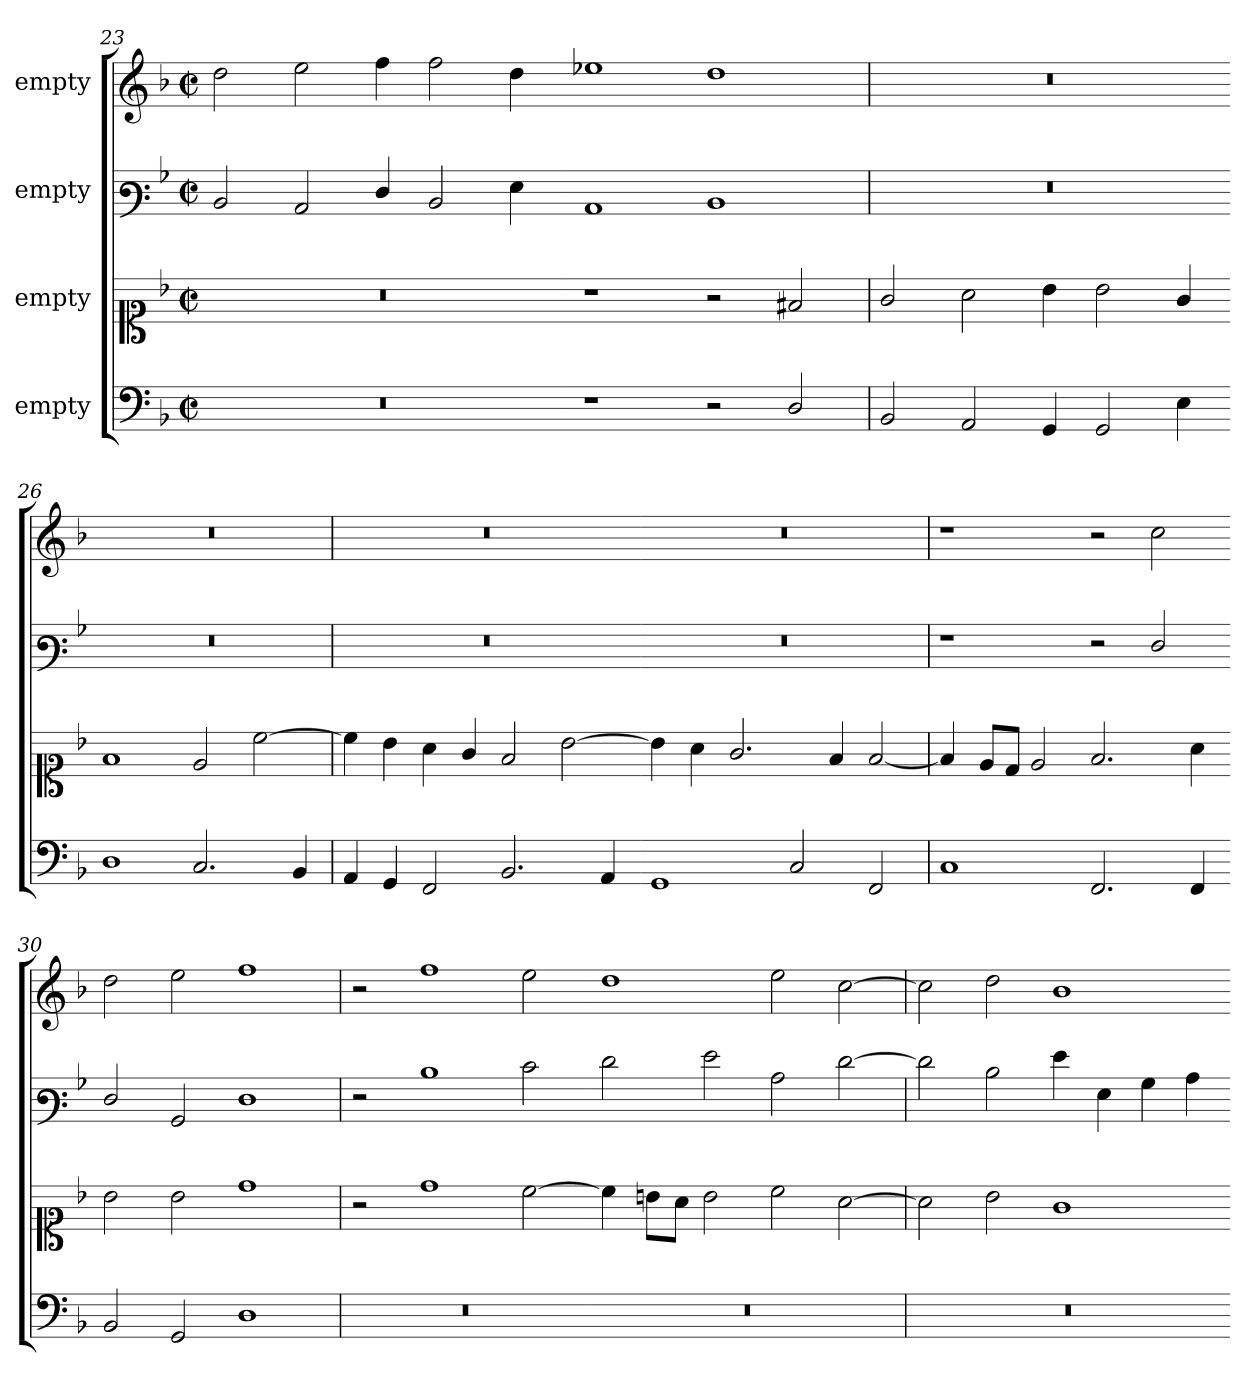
**kern	**kern	**kern	**kern
*part4	*part3	*part2	*part1
*staff4	*staff3	*staff2	*staff1
*I"empty	*I"empty	*I"empty	*I"empty
*clefF4	*clefC1	*clefF3	*clefG2
*k[b-]	*k[b-]	*k[b-]	*k[b-]
*F:	*F:	*F:	*F:
*M2/1	*M2/1	*M2/1	*M2/1
*met(c|)	*met(c|)	*met(c|)	*met(c|)
=23	=23	=23	=23
0r	0r	2D/	2dd\
.	.	2C/	2ee\
.	.	4F/	4ff\
.	.	2D/	2ff\
.	.	4G\	4dd\
=24-	=24-	=24-	=24-
1r	1r	1C	1ee-X
2r	2r	1D	1dd
2D/	2f#X/	.	.
=25	=25	=25	=25
2BB-/	2g/	0r	0r
2AA/	2a\	.	.
4GG/	4b-\	.	.
2GG/	2b-\	.	.
4E\	4g/	.	.
=26-	=26-	=26-	=26-
1D	1f	0r	0r
2.C/	2e/	.	.
.	[2cc\	.	.
4BB-/	.	.	.
=27	=27	=27	=27
4AA/	4cc!\]	0r	0r
4GG/	4b-\	.	.
2FF/	4a\	.	.
.	4g/	.	.
2.BB-/	2f/	.	.
.	[2b-\	.	.
4AA/	.	.	.
=28-	=28-	=28-	=28-
1GG	4b-\]	0r	0r
.	4a\	.	.
.	2.g/	.	.
2C/	.	.	.
.	4f/	.	.
2FF/	[2f/	.	.
=29	=29	=29	=29
1C	4f!/]	1r	1r
.	8e/L	.	.
.	8d/J	.	.
.	2e/	.	.
2.FF/	2.f/	2r	2r
.	.	2F/	2cc\
4FF/	4a\	.	.
=30-	=30-	=30-	=30-
2BB-/	2b-\	2F/	2dd\
2GG/	2b-\	2BB-/	2ee\
1D	1dd	1F	1ff
=31	=31	=31	=31
0r	2r	2r	2r
.	1dd	1d	1ff
.	[2cc\	2e\	2ee\
=32-	=32-	=32-	=32-
0r	4cc\]	2f\	1dd
.	8bn\L	.	.
.	8a\J	.	.
.	2b\	2g\	.
.	2cc\	2c\	2ee\
.	[2a\	[2f\	[2cc\
=33	=33	=33	=33
0r	2a\]	2f\]	2cc\]
.	2b-\	2d\	2dd\
.	1g	4g\	1b-
.	.	4G\	.
.	.	4B-\	.
.	.	4c\	.
=-	=-	=-	=-
*-	*-	*-	*-
